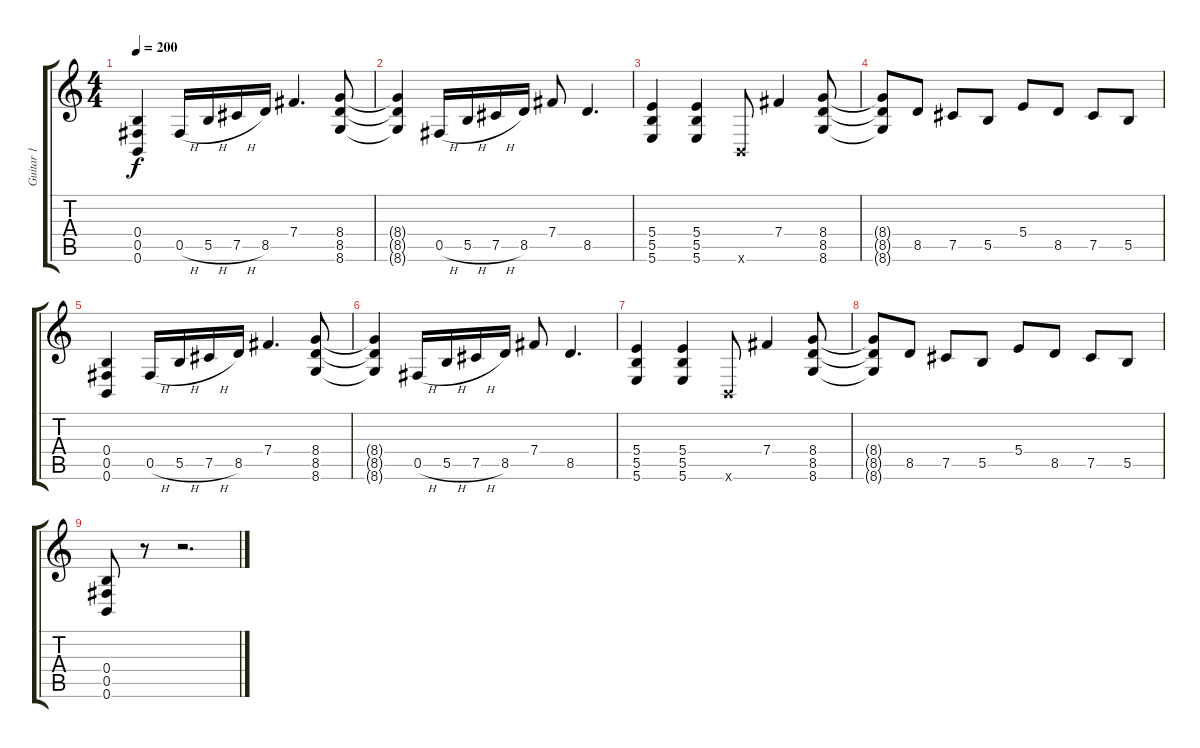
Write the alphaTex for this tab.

\track ("Guitar 1" "Guitar 1") {instrument distortionguitar}
\staff {score tabs}
\tuning (Db4 Ab3 E3 B2 Gb2 B1) {hide}
\ts (4 4)
\tempo 200
\clef g2
\ks c
(0.4 0.5 0.6).4{dy f} 0.5{h}.16 5.5{h}.16 7.5{h}.16 8.5.16 7.4.4{d} (8.4 8.5 8.6).8 |
(8.4{t} 8.5{t} 8.6{t}).4 0.5{h}.16 5.5{h}.16 7.5{h}.16 8.5.16 7.4.8 8.5.4{d} |
(5.4 5.5 5.6).4 (5.4 5.5 5.6).4 0.6{x}.8 7.4.4 (8.4 8.5 8.6).8 |
(8.4{t} 8.5{t} 8.6{t}).8 8.5.8 7.5.8 5.5.8 5.4.8 8.5.8 7.5.8 5.5.8 |
(0.4 0.5 0.6).4 0.5{h}.16 5.5{h}.16 7.5{h}.16 8.5.16 7.4.4{d} (8.4 8.5 8.6).8 |
(8.4{t} 8.5{t} 8.6{t}).4 0.5{h}.16 5.5{h}.16 7.5{h}.16 8.5.16 7.4.8 8.5.4{d} |
(5.4 5.5 5.6).4 (5.4 5.5 5.6).4 0.6{x}.8 7.4.4 (8.4 8.5 8.6).8 |
(8.4{t} 8.5{t} 8.6{t}).8 8.5.8 7.5.8 5.5.8 5.4.8 8.5.8 7.5.8 5.5.8 |
(0.4 0.5 0.6).8 r.8 r.2{d}
